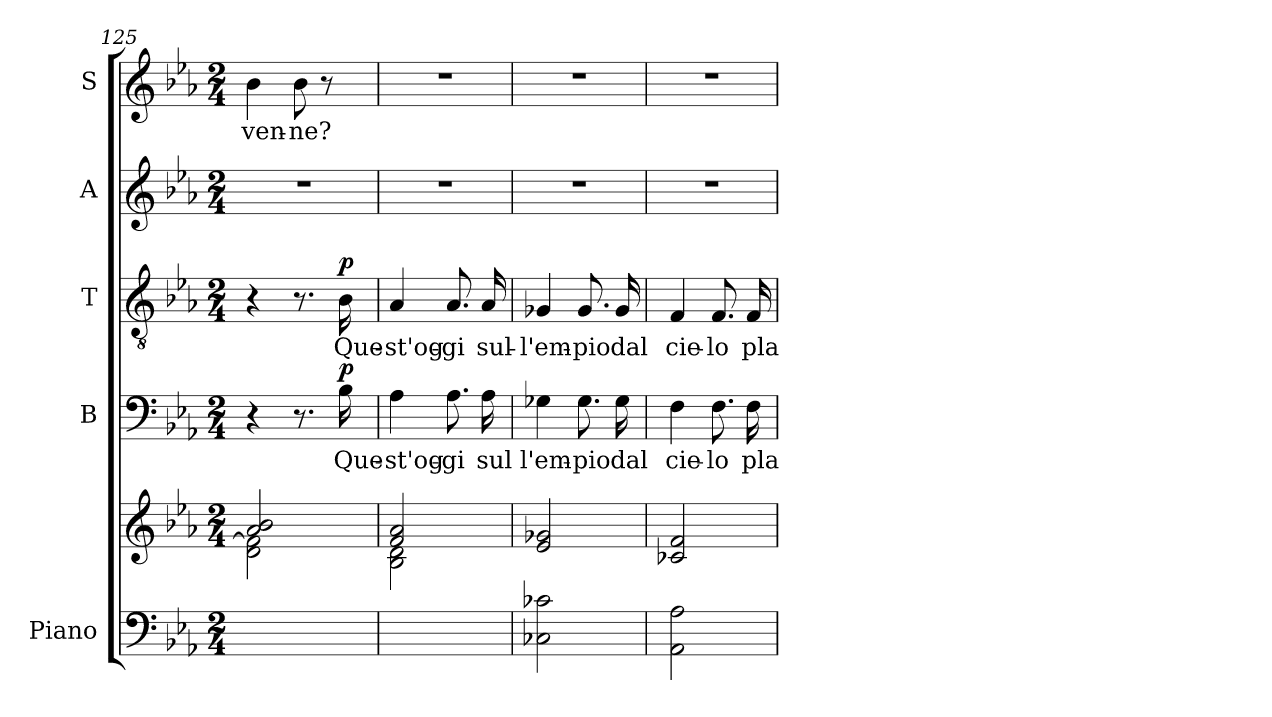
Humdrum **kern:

**kern	**kern	**kern	**text	**dynam	**kern	**text	**dynam	**kern	**kern	**text
*part5	*part5	*part4	*part4	*part4	*part3	*part3	*part3	*part2	*part1	*part1
*staff6	*staff5	*staff4	*staff4	*staff4	*staff3	*staff3	*staff3	*staff2	*staff1	*staff1
*I"Piano	*	*I"B	*	*	*I"T	*	*	*I"A	*I"S	*
*I'Pno	*	*I'B	*	*	*I'T	*	*	*I'A	*I'S	*
*clefF4	*clefG2	*clefF4	*	*	*clefGv2	*	*	*clefG2	*clefG2	*
*k[b-e-a-]	*k[b-e-a-]	*k[b-e-a-]	*	*	*k[b-e-a-]	*	*	*k[b-e-a-]	*k[b-e-a-]	*
*M2/4	*M2/4	*M2/4	*	*	*M2/4	*	*	*M2/4	*M2/4	*
=125	=125	=125	=125	=125	=125	=125	=125	=125	=125	=125
*	*^	*	*	*	*	*	*	*	*	*
!	!	!	!	!	!	!	!	!	!	!	!LO:LY:b
2ryy	2a-/ 2b-/	2d\ 2f\]	4r	.	.	4r	.	.	2r	4b-\	-ven-
!	!	!	!	!	!	!	!	!	!	!	!LO:LY:b
.	.	.	8.r	.	.	8.r	.	.	.	8b-\	-ne?
.	.	.	.	.	.	.	.	.	.	8r	.
!	!	!	!	!LO:LY:b	!LO:DY:a	!	!LO:LY:b	!LO:DY:a	!	!	!
.	.	.	16B-\	Que-	p	16B-\	Que-	p	.	.	.
=126	=126	=126	=126	=126	=126	=126	=126	=126	=126	=126	=126
!	!	!	!	!LO:LY:b	!	!	!LO:LY:b	!	!	!	!
2ryy	2f/ 2a-/	2B-\ 2d\	4A-\	-st'og-	.	4A-/	-st'og-	.	2r	2r	.
!	!	!	!	!LO:LY:b	!	!	!LO:LY:b	!	!	!	!
.	.	.	8.A-\	-gi	.	8.A-/	-gi	.	.	.	.
!	!	!	!	!LO:LY:b	!	!	!LO:LY:b	!	!	!	!
.	.	.	16A-\	sul	.	16A-/	sul-	.	.	.	.
*	*v	*v	*	*	*	*	*	*	*	*	*
=127	=127	=127	=127	=127	=127	=127	=127	=127	=127	=127
!	!	!	!LO:LY:b	!	!	!LO:LY:b	!	!	!	!
2C-X\ 2c-X\	2e-/ 2g-X/	4G-X\	l'em-	.	4G-X/	-l'em-	.	2r	2r	.
!	!	!	!LO:LY:b	!	!	!LO:LY:b	!	!	!	!
.	.	8.G-\	-pio	.	8.G-/	-pio	.	.	.	.
!	!	!	!LO:LY:b	!	!	!LO:LY:b	!	!	!	!
.	.	16G-\	dal	.	16G-/	dal	.	.	.	.
=128	=128	=128	=128	=128	=128	=128	=128	=128	=128	=128
!	!	!	!LO:LY:b	!	!	!LO:LY:b	!	!	!	!
2AA-\ 2A-\	2c-X/ 2f/	4F\	cie-	.	4F/	cie-	.	2r	2r	.
!	!	!	!LO:LY:b	!	!	!LO:LY:b	!	!	!	!
.	.	8.F\	-lo	.	8.F/	-lo	.	.	.	.
!	!	!	!LO:LY:b	!	!	!LO:LY:b	!	!	!	!
.	.	16F\	pla-	.	16F/	pla-	.	.	.	.
=	=	=	=	=	=	=	=	=	=	=
*-	*-	*-	*-	*-	*-	*-	*-	*-	*-	*-
